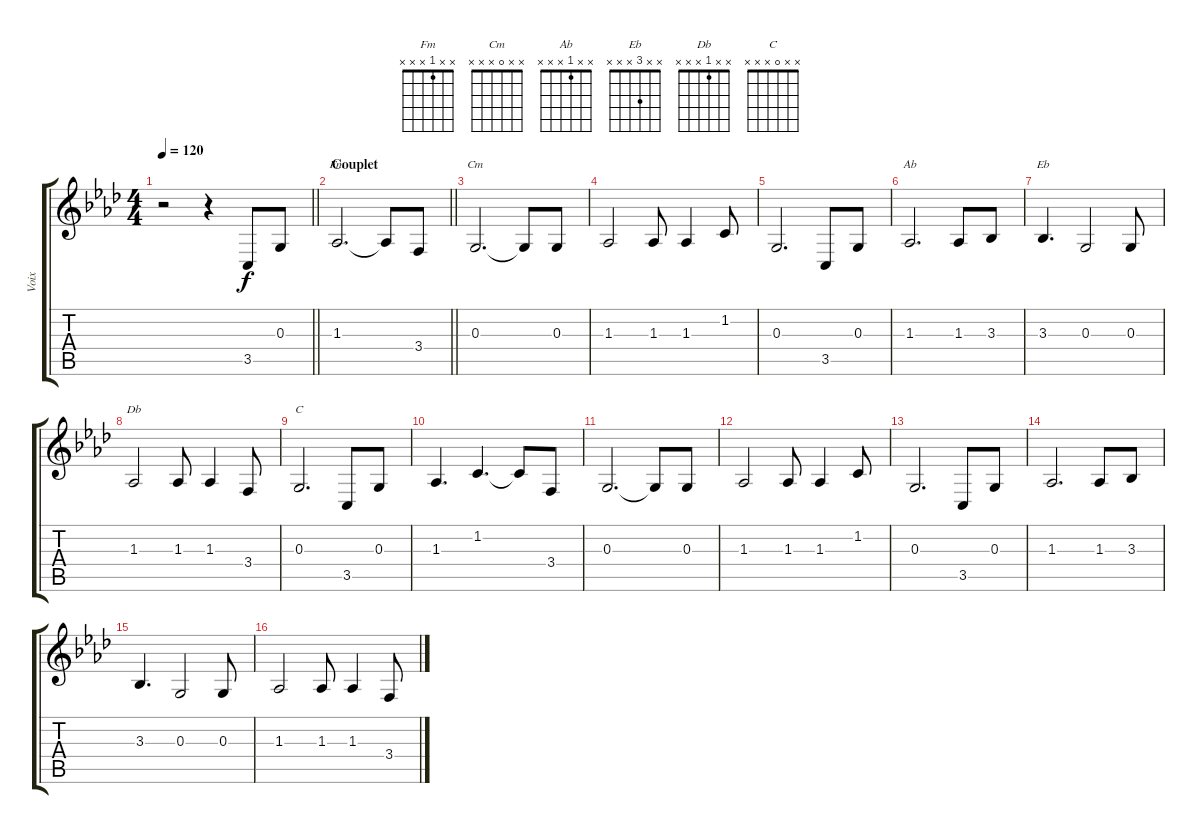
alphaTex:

\track ("Voix" "Voix") {instrument drawbarorgan}
\staff {score tabs}
\tuning (E4 B3 G3 D3 A2 E2) {hide}
\chord ("Fm" x x 1 x x x)
\chord ("Cm" x x 0 x x x)
\chord ("Ab" x x 1 x x x)
\chord ("Eb" x x 3 x x x)
\chord ("Db" x x 1 x x x)
\chord ("C" x x 0 x x x)
\ts (4 4)
\section ("" "")
\tempo 120
\clef g2
\barLineRight lightlight
\ks ab
r.2{dy f instrument drawbarorgan} r.4 3.5.8 0.3.8 |
\section ("" "Couplet")
\barLineRight lightlight
1.3.2{d ch "Fm"} 1.3{t}.8 3.4.8 |
\section ("" "")
0.3.2{d ch "Cm"} 0.3{t}.8 0.3.8 |
1.3.2 1.3.8 1.3.4 1.2.8 |
0.3.2{d} 3.5.8 0.3.8 |
1.3.2{d ch "Ab"} 1.3.8 3.3.8 |
3.3.4{d ch "Eb"} 0.3.2 0.3.8 |
1.3.2{ch "Db"} 1.3.8 1.3.4 3.4.8 |
0.3.2{d ch "C"} 3.5.8 0.3.8 |
1.3.4{d} 1.2.4{d} 1.2{t}.8 3.4.8 |
0.3.2{d} 0.3{t}.8 0.3.8 |
1.3.2 1.3.8 1.3.4 1.2.8 |
0.3.2{d} 3.5.8 0.3.8 |
1.3.2{d} 1.3.8 3.3.8 |
3.3.4{d} 0.3.2 0.3.8 |
1.3.2 1.3.8 1.3.4 3.4.8
